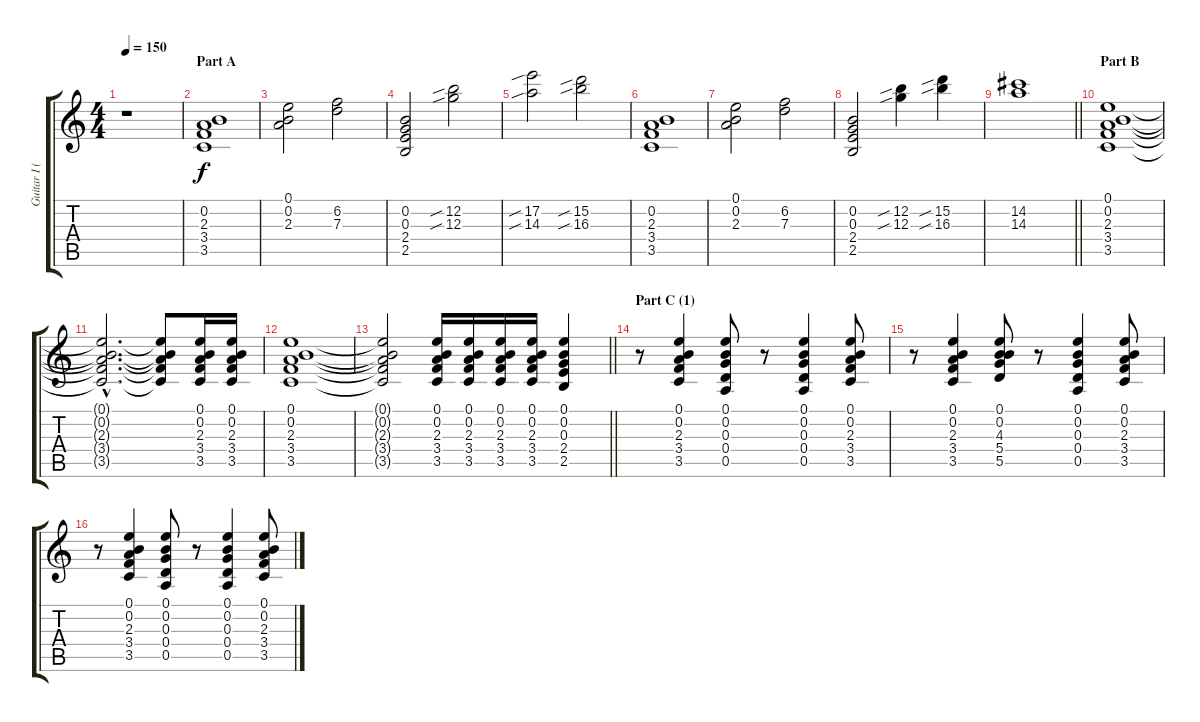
\track ("Guitar I (Sugizo)" "Guitar I (") {instrument distortionguitar}
\staff {score tabs}
\tuning (E4 B3 G3 D3 A2 E2) {hide}
\ts (4 4)
\tempo 150
\clef g2
\ks c
r.1{dy f instrument distortionguitar} |
\section ("" "Part A")
(0.2 2.3 3.4 3.5).1 |
(0.1 0.2 2.3).2 (6.2 7.3).2 |
(0.2 0.3 2.4 2.5).2 (12.2{sib} 12.3{sib}).2 |
(17.2{sib} 14.3{sib}).2 (15.2{sib} 16.3{sib}).2 |
(0.2 2.3 3.4 3.5).1 |
(0.1 0.2 2.3).2 (6.2 7.3).2 |
(0.2 0.3 2.4 2.5).2 (12.2{sib} 12.3{sib}).4 (15.2{sib} 16.3{sib}).4 |
\barLineRight lightlight
(14.2 14.3).1 |
\section ("" "Part B")
(0.1 0.2 2.3 3.4 3.5).1 |
(0.1{hac t} 0.2{hac t} 2.3{hac t} 3.4{hac t} 3.5{hac t}).2{d} (0.1{t} 0.2{t} 2.3{t} 3.4{t} 3.5{t}).8 (0.1 0.2 2.3 3.4 3.5).16 (0.1 0.2 2.3 3.4 3.5).16 |
(0.1 0.2 2.3 3.4 3.5).1 |
\barLineRight lightlight
(0.1{t} 0.2{t} 2.3{t} 3.4{t} 3.5{t}).2 (0.1 0.2 2.3 3.4 3.5).16 (0.1 0.2 2.3 3.4 3.5).16 (0.1 0.2 2.3 3.4 3.5).16 (0.1 0.2 2.3 3.4 3.5).16 (0.1 0.2 0.3 2.4 2.5).4 |
\section ("" "Part C (1)")
r.8 (0.1 0.2 2.3 3.4 3.5).4 (0.1 0.2 0.3 0.4 0.5).8 r.8 (0.1 0.2 0.3 0.4 0.5).4 (0.1 0.2 2.3 3.4 3.5).8 |
r.8 (0.1 0.2 2.3 3.4 3.5).4 (0.1 0.2 4.3 5.4 5.5).8 r.8 (0.1 0.2 0.3 0.4 0.5).4 (0.1 0.2 2.3 3.4 3.5).8 |
r.8 (0.1 0.2 2.3 3.4 3.5).4 (0.1 0.2 0.3 0.4 0.5).8 r.8 (0.1 0.2 0.3 0.4 0.5).4 (0.1 0.2 2.3 3.4 3.5).8
